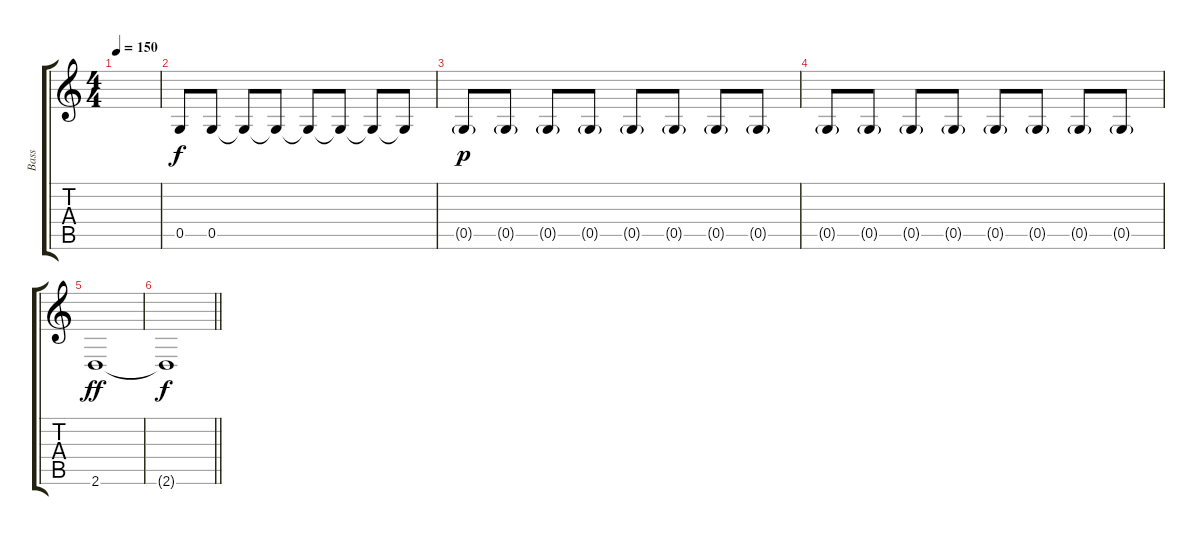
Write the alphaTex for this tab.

\track ("Bass" "Bass") {instrument acousticguitarsteel}
\staff {score tabs}
\tuning (D4 A3 F3 C3 G2 C2) {hide}
\ts (4 4)
\tempo 150
\clef g2
\ks aminor
|
0.5.8{volume 0} 0.5.8{volume 9} 0.5{t}.8{dy f} 0.5{t}.8 0.5{t}.8 0.5{t}.8 0.5{t}.8 0.5{t}.8 |
0.5{g}.8{dy p} 0.5{g}.8 0.5{g}.8 0.5{g}.8 0.5{g}.8 0.5{g}.8 0.5{g}.8 0.5{g}.8 |
0.5{g}.8 0.5{g}.8 0.5{g}.8 0.5{g}.8 0.5{g}.8 0.5{g}.8 0.5{g}.8 0.5{g}.8 |
\ks c
2.6.1{dy ff} |
\barLineRight lightlight
2.6{t}.1{dy f}
